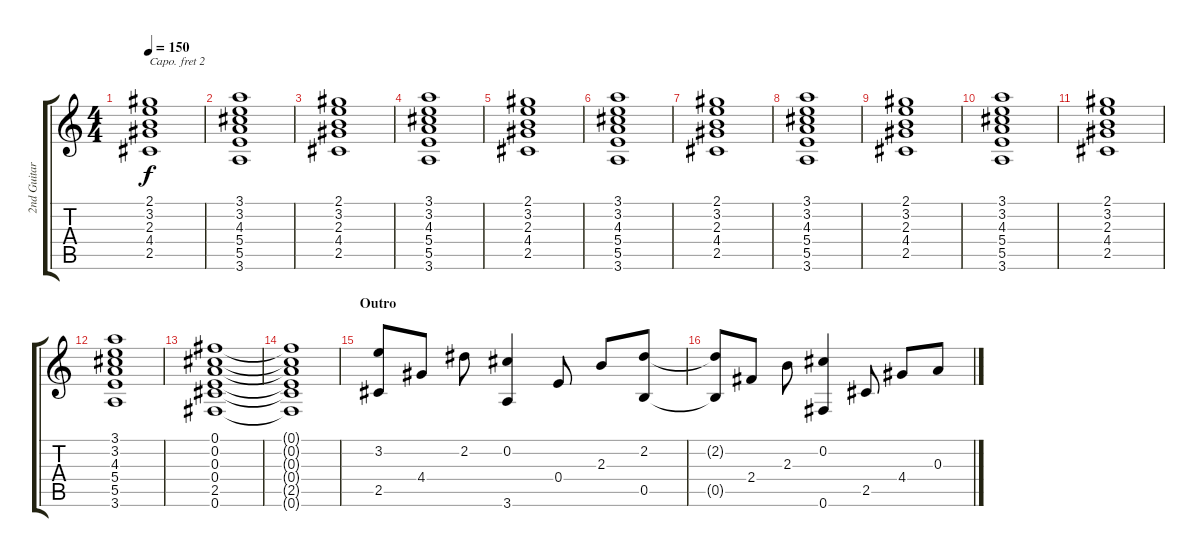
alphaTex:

\track ("2nd Guitar" "2nd Guitar") {instrument electricguitarjazz}
\staff {score tabs}
\capo 2
\tuning (E4 B3 G3 D3 A2 E2) {hide}
\ts (4 4)
\tempo 150
\clef g2
\ks c
(2.1 3.2 2.3 4.4 2.5).1{dy f} |
(3.1 3.2 4.3 5.4 5.5 3.6).1 |
(2.1 3.2 2.3 4.4 2.5).1 |
(3.1 3.2 4.3 5.4 5.5 3.6).1 |
(2.1 3.2 2.3 4.4 2.5).1 |
(3.1 3.2 4.3 5.4 5.5 3.6).1 |
(2.1 3.2 2.3 4.4 2.5).1 |
(3.1 3.2 4.3 5.4 5.5 3.6).1 |
(2.1 3.2 2.3 4.4 2.5).1 |
(3.1 3.2 4.3 5.4 5.5 3.6).1 |
(2.1 3.2 2.3 4.4 2.5).1 |
(3.1 3.2 4.3 5.4 5.5 3.6).1 |
(0.1 0.2 0.3 0.4 2.5 0.6).1 |
(0.1{t} 0.2{t} 0.3{t} 0.4{t} 2.5{t} 0.6{t}).1 |
\section ("" "Outro")
(3.2 2.5).8 4.4.8 2.2.8 (0.2 3.6).4 0.4.8 2.3.8 (2.2 0.5).8 |
(2.2{t} 0.5{t}).8 2.4.8 2.3.8 (0.2 0.6).4 2.5.8 4.4.8 0.3.8
